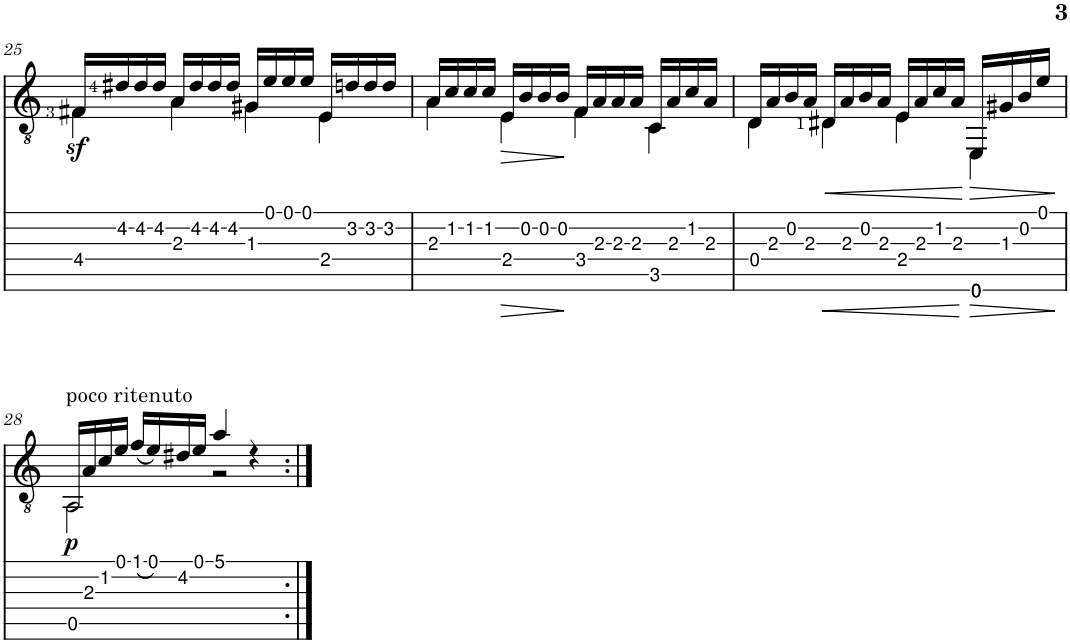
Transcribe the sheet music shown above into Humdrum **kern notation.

**kern	**kern	**dynam
*part1	*part1	*part1
*staff2	*staff1	*staff1/2
*I"Classical Guitar	*	*
*I'Guit.	*	*
!!LO:PB:g=z
*	*clefGv2	*
*k[]	*k[]	*
*a:	*a:	*
*M4/4	*M4/4	*
*met(c)	*met(c)	*
=25	=25	=25
*^	*^	*
!	!	!	!	!LO:DY:b
16F#LL	4F#	16F#X/LL	4F#\	sf
16d#XJ	.	16d#X/	.	.
16d#L	.	16d#/	.	.
16d#JJ	.	16d#/JJ	.	.
16ALL	4A	16A/LL	4A\	.
16d#J	.	16d#/	.	.
16d#L	.	16d#/	.	.
16d#JJ	.	16d#/JJ	.	.
16G#LL	4G#	16G#X/LL	4G#\	.
16eJ	.	16e/	.	.
16eL	.	16e/	.	.
16eJJ	.	16e/JJ	.	.
16ELL	4E	16E/LL	4E\	.
16dnJ	.	16dn/	.	.
16dL	.	16d/	.	.
16dJJ	.	16d/JJ	.	.
=26	=26	=26	=26	=26
16ALL	4A	16A/LL	4A\	.
16cJ	.	16c/	.	.
16cL	.	16c/	.	.
16cJJ	.	16c/JJ	.	.
!	!	!	!	!LO:HP:b
16ELL	4E	16E/LL	4E\	>
16BJ	.	16B/	.	.
16BL	.	16B/	.	.
16BJJ	.	16B/JJ	.	.
16FLL	4F	16F/LL	4F\	]
16AJ	.	16A/	.	.
16AL	.	16A/	.	.
16AJJ	.	16A/JJ	.	.
16CLL	4C	16C/LL	4C\	.
16AJ	.	16A/	.	.
16cL	.	16c/	.	.
16AJJ	.	16A/JJ	.	.
=27	=27	=27	=27	=27
16DLL	4D	16D/LL	4D\	.
16AJ	.	16A/	.	.
16BL	.	16B/	.	.
16AJJ	.	16A/JJ	.	.
!	!	!	!	!LO:HP:b
16D#LL	4D#	16D#X/LL	4D#\	<
16AJ	.	16A/	.	.
16BL	.	16B/	.	.
16AJJ	.	16A/JJ	.	.
16ELL	4E	16E/LL	4E\	.
16AJ	.	16A/	.	.
16cL	.	16c/	.	.
16AJJ	.	16A/JJ	.	.
!	!	!	!	!LO:HP:n=1:b
16EELL	4EE	16EE/LL	4EE\	[ >
16G#XJ	.	16G#X/	.	.
16BL	.	16B/	.	.
16eJJ	.	16e/JJ	.	.
*v	*v	*	*	*
*	*v	*v	*
.	.	]
!!LO:LB:g=z
=28	=28	=28
*^	*^	*
!	!	!LO:TX:a:t=poco ritenuto	!	!
!	!	!	!	!LO:DY:b
16AALL	2AA	16AA/LL	2AA\	p
16AJ	.	16A/	.	.
16cL	.	16c/	.	.
16eJJ	.	16e/JJ	.	.
16fLL	.	(<16f/LL	.	.
16eJ	.	16e/)	.	.
16d#XL	.	16d#X/	.	.
16eJJ	.	16e/JJ	.	.
4a	2r	4a/	2r	.
4r	.	4r	.	.
*v	*v	*	*	*
*	*v	*v	*
=:|!	=:|!	=:|!
*-	*-	*-
